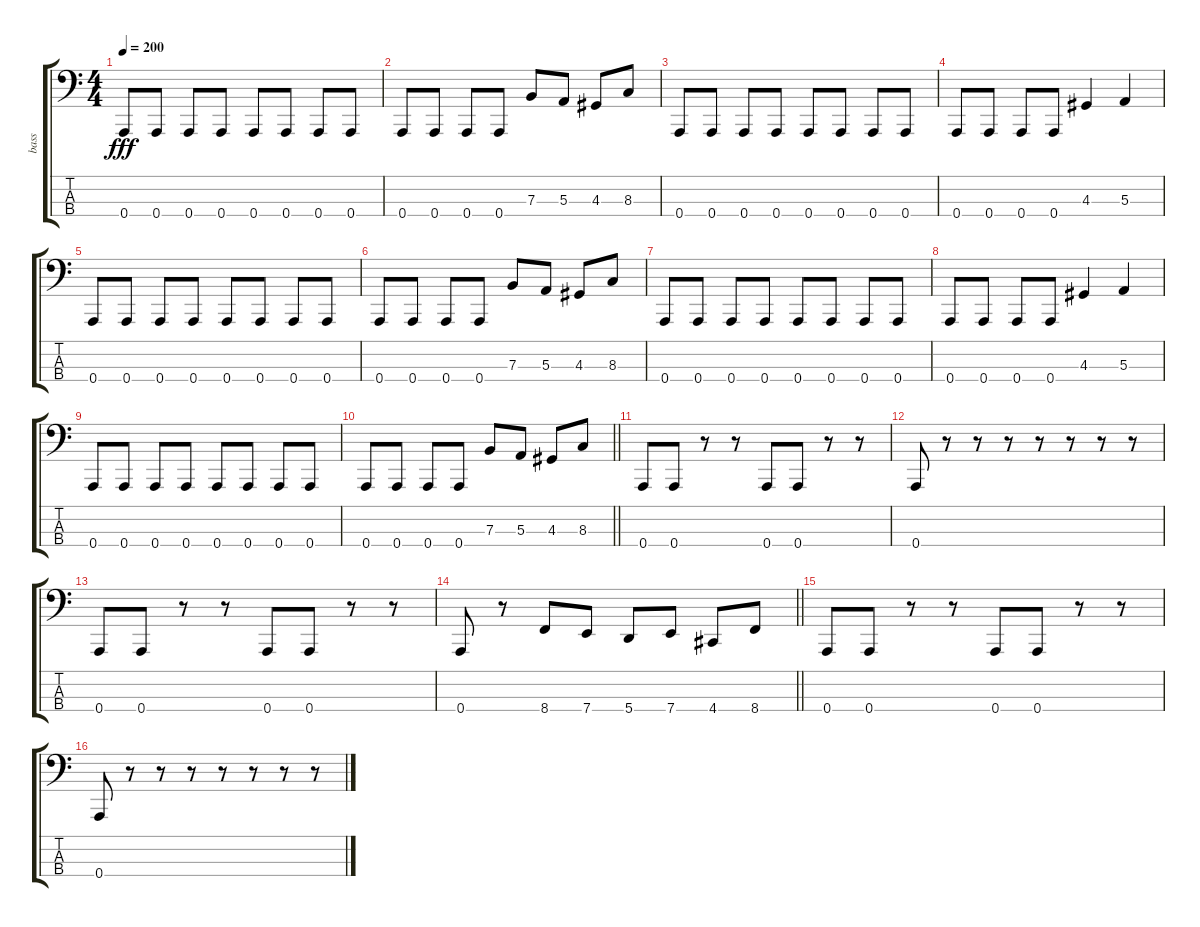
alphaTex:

\track ("bass" "bass") {instrument electricbasspick}
\staff {score tabs}
\tuning (D2 A1 E1 A0) {hide}
\ts (4 4)
\tempo 200
\clef f4
\ks c
0.4.8{dy fff} 0.4.8 0.4.8 0.4.8 0.4.8 0.4.8 0.4.8 0.4.8 |
0.4.8 0.4.8 0.4.8 0.4.8 7.3.8 5.3.8 4.3.8 8.3.8 |
0.4.8 0.4.8 0.4.8 0.4.8 0.4.8 0.4.8 0.4.8 0.4.8 |
0.4.8 0.4.8 0.4.8 0.4.8 4.3.4 5.3.4 |
0.4.8 0.4.8 0.4.8 0.4.8 0.4.8 0.4.8 0.4.8 0.4.8 |
0.4.8 0.4.8 0.4.8 0.4.8 7.3.8 5.3.8 4.3.8 8.3.8 |
0.4.8 0.4.8 0.4.8 0.4.8 0.4.8 0.4.8 0.4.8 0.4.8 |
0.4.8 0.4.8 0.4.8 0.4.8 4.3.4 5.3.4 |
0.4.8 0.4.8 0.4.8 0.4.8 0.4.8 0.4.8 0.4.8 0.4.8 |
\barLineRight lightlight
0.4.8 0.4.8 0.4.8 0.4.8 7.3.8 5.3.8 4.3.8 8.3.8 |
0.4.8 0.4.8 r.8 r.8 0.4.8 0.4.8 r.8 r.8 |
0.4.8 r.8 r.8 r.8 r.8 r.8 r.8 r.8 |
0.4.8 0.4.8 r.8 r.8 0.4.8 0.4.8 r.8 r.8 |
\barLineRight lightlight
0.4.8 r.8 8.4.8 7.4.8 5.4.8 7.4.8 4.4.8 8.4.8 |
0.4.8 0.4.8 r.8 r.8 0.4.8 0.4.8 r.8 r.8 |
0.4.8 r.8 r.8 r.8 r.8 r.8 r.8 r.8
